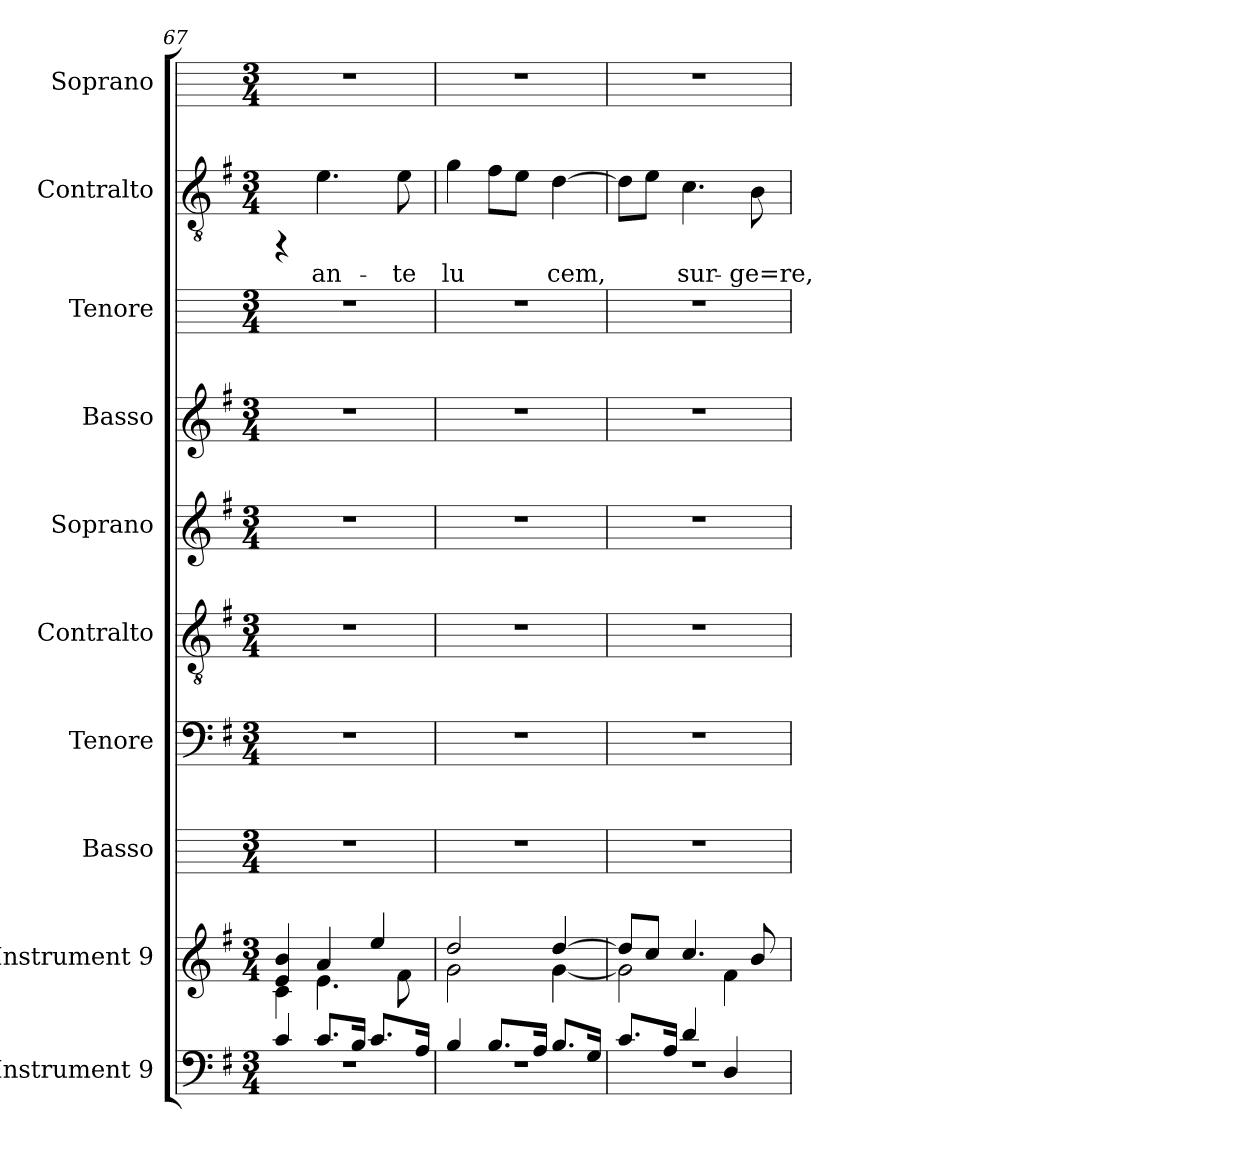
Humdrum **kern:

**kern	**kern	**kern	**kern	**kern	**kern	**kern	**kern	**kern	**text	**kern
*part10	*part9	*part8	*part7	*part6	*part5	*part4	*part3	*part2	*part2	*part1
*staff10	*staff9	*staff8	*staff7	*staff6	*staff5	*staff4	*staff3	*staff2	*staff2	*staff1
*I"Instrument 9	*I"Instrument 9	*I"Basso	*I"Tenore	*I"Contralto	*I"Soprano	*I"Basso	*I"Tenore	*I"Contralto	*	*I"Soprano
*	*	*	*	*	*	*I'Basso	*	*I'Contralto	*	*
*clefF4	*clefG2	*	*clefF4	*clefGv2	*clefG2	*clefG2	*	*clefGv2	*	*
*k[f#]	*k[f#]	*k[]	*k[f#]	*k[f#]	*k[f#]	*k[f#]	*k[]	*k[f#]	*	*k[]
*G:	*G:	*C:	*G:	*G:	*G:	*G:	*C:	*G:	*	*C:
*M3/4	*M3/4	*M3/4	*M3/4	*M3/4	*M3/4	*M3/4	*M3/4	*M3/4	*	*M3/4
=67	=67	=67	=67	=67	=67	=67	=67	=67	=67	=67
*^	*^	*	*	*	*	*	*	*	*	*
*	*^	*	*	*	*	*	*	*	*	*	*	*
2.r	4c/	2.r	4e/ 4b/	4c\	2.r	2.r	2.r	2.r	2.r	2.r	4rFF	.	2.r
!	!	!	!	!	!	!	!	!	!	!	!	!LO:LY:b:cj	!
.	8.c/L	.	4a/	4.e\	.	.	.	.	.	.	4.e\	an-	.
.	16B/J	.	.	.	.	.	.	.	.	.	.	.	.
.	8.c/L	.	4ee/	.	.	.	.	.	.	.	.	.	.
!	!	!	!	!	!	!	!	!	!	!	!	!LO:LY:b:cj	!
.	.	.	.	8f#\	.	.	.	.	.	.	8e\	-te	.
.	16A/J	.	.	.	.	.	.	.	.	.	.	.	.
=68	=68	=68	=68	=68	=68	=68	=68	=68	=68	=68	=68	=68	=68
!	!	!	!	!	!	!	!	!	!	!	!	!LO:LY:b:cj	!
2.r	4B/	2.r	2dd/	2g\	2.r	2.r	2.r	2.r	2.r	2.r	4g\	lu-	2.r
!	!	!	!	!	!	!	!	!	!	!	!	!LO:LY:b:cj	!
.	8.B/L	.	.	.	.	.	.	.	.	.	8f#\L	--	.
!	!	!	!	!	!	!	!	!	!	!	!	!LO:LY:b:cj	!
.	.	.	.	.	.	.	.	.	.	.	8e\J	--	.
.	16A/J	.	.	.	.	.	.	.	.	.	.	.	.
!	!	!	!	!	!	!	!	!	!	!	!	!LO:LY:b:cj	!
.	8.B/L	.	[>4dd/	[>4g\	.	.	.	.	.	.	[>4d\	-cem,	.
.	16G/J	.	.	.	.	.	.	.	.	.	.	.	.
!!LO:PB:g=z
=69	=69	=69	=69	=69	=69	=69	=69	=69	=69	=69	=69	=69	=69
!	!	!	!	!	!	!	!	!	!	!	!	!LO:LY:b:cj	!
2.r	8.c/L	2.r	8dd/L]	2g\]	2.r	2.r	2.r	2.r	2.r	2.r	8d\L]	.	2.r
!	!	!	!	!	!	!	!	!	!	!	!	!LO:LY:b:cj	!
.	.	.	8cc/J	.	.	.	.	.	.	.	8e\J	.	.
.	16A/J	.	.	.	.	.	.	.	.	.	.	.	.
!	!	!	!	!	!	!	!	!	!	!	!	!LO:LY:b:cj	!
.	4d/	.	4.cc/	.	.	.	.	.	.	.	4.c\	sur-	.
.	4D/	.	.	4f#\	.	.	.	.	.	.	.	.	.
!	!	!	!	!	!	!	!	!	!	!	!	!LO:LY:b:cj	!
.	.	.	8b/	.	.	.	.	.	.	.	8B\	-ge=re,	.
*v	*v	*v	*	*	*	*	*	*	*	*	*	*	*
*	*v	*v	*	*	*	*	*	*	*	*	*
=	=	=	=	=	=	=	=	=	=	=
*-	*-	*-	*-	*-	*-	*-	*-	*-	*-	*-
